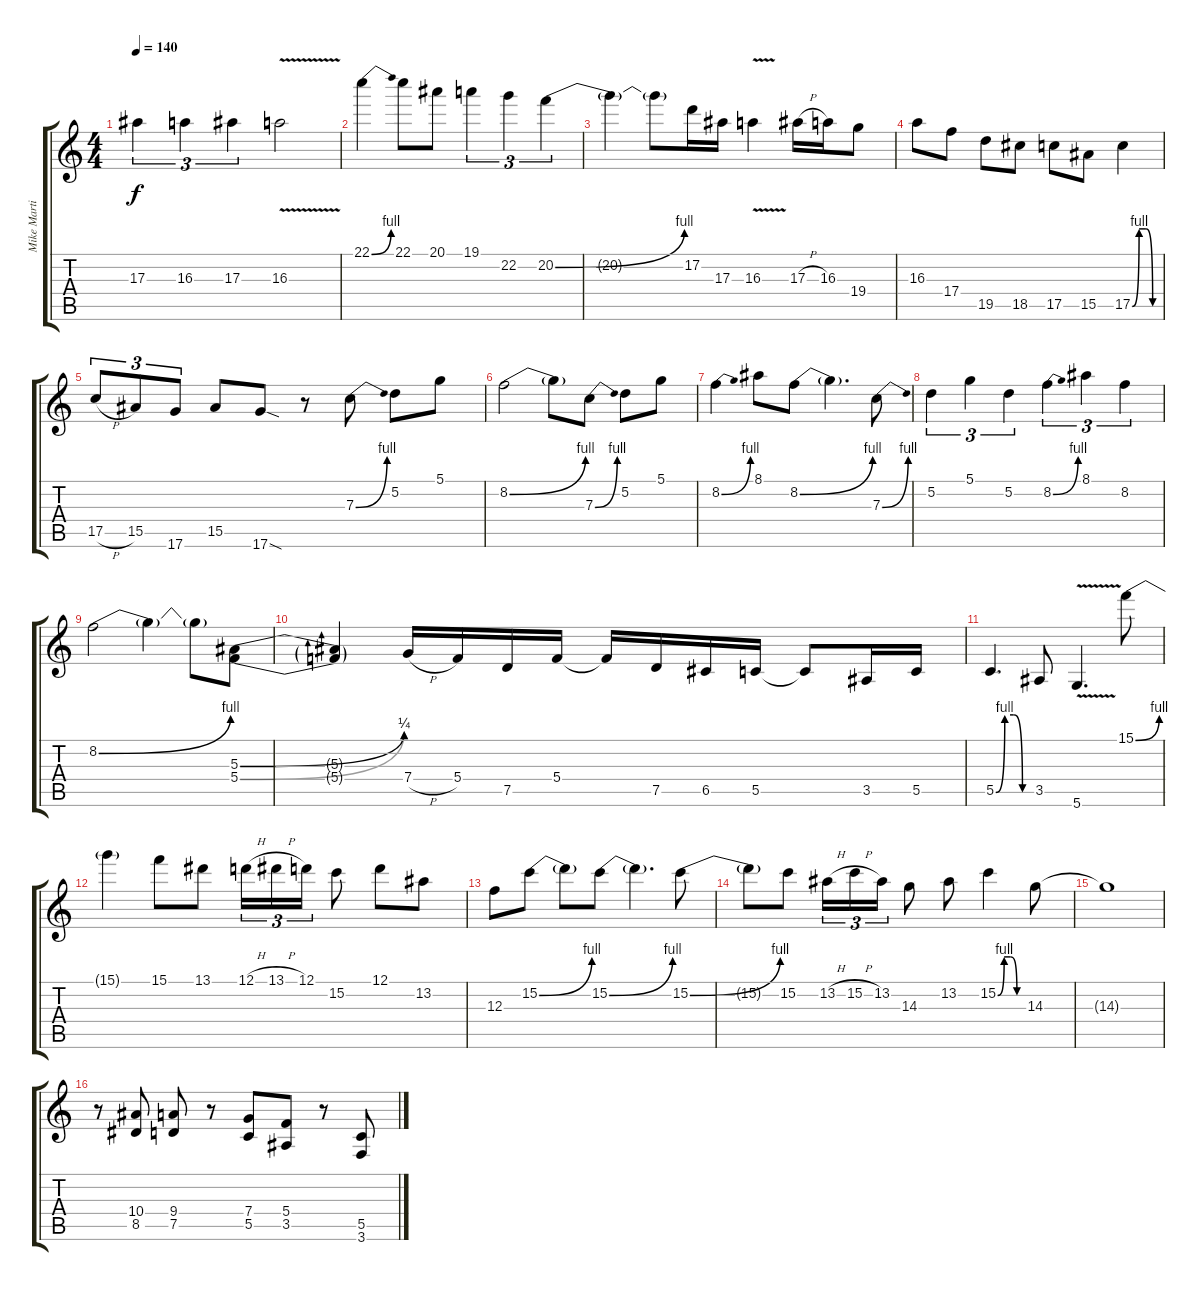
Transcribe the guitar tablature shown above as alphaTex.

\track ("Mike Martin" "Mike Marti") {instrument distortionguitar}
\staff {score tabs}
\tuning (D4 A3 F3 C3 G2 D2) {hide}
\ts (4 4)
\tempo 140
\clef g2
\ks c
17.3.4{tu (3 2) dy f} 16.3.4{tu (3 2)} 17.3.4{tu (3 2)} 16.3{v}.2 |
22.1{be (bend 0 0 60 4)}.4 22.1.8 20.1.8 19.1.4{tu (3 2)} 22.2.4{tu (3 2)} 20.2{be (bend 0 0 60 4)}.4{tu (3 2)} |
20.2{t}.4 20.2{t}.8 17.2.16 17.3.16 16.3{v}.4 17.3{h}.16 16.3.16 19.4.8 |
16.3.8 17.4.8 19.5.8 18.5.8 17.5.8 15.5.8 17.5{be (custom 0 0 15 4 30 4 45 0 60 0)}.4 |
17.5{h}.8{tu (3 2)} 15.5.8{tu (3 2)} 17.6.8{tu (3 2)} 15.5.8 17.6{sod}.8 r.8 7.3{be (bend 0 0 60 4)}.8 5.2.8 5.1.8 |
8.2{be (bend 0 0 60 4)}.2 8.2{t}.8 7.3{be (bend 0 0 60 4)}.8 5.2.8 5.1.8 |
8.2{be (bend 0 0 60 4)}.4 8.1.8 8.2{be (bend 0 0 60 4)}.8 8.2{t}.4{d} 7.3{be (bend 0 0 60 4)}.8 |
5.2.4{tu (3 2)} 5.1.4{tu (3 2)} 5.2.4{tu (3 2)} 8.2{be (bend 0 0 60 4)}.4{tu (3 2)} 8.1.4{tu (3 2)} 8.2.4{tu (3 2)} |
8.2{be (bend 0 0 60 4)}.2 8.2{t}.4 8.2{t}.8 (5.3{be (bend 0 0 60 1)} 5.4{be (bend 0 0 60 1)}).8 |
(5.3{t} 5.4{t}).4 7.4{h}.16 5.4.16 7.5.16 5.4.16 5.4{t}.16 7.5.16 6.5.16 5.5.16 5.5{t}.8 3.5.16 5.5.16 |
5.5{be (custom 0 0 15 4 30 4 45 0 60 0)}.4{d} 3.5.8 5.6{v}.4{d} 15.1{be (bend 0 0 60 4)}.8 |
15.1{t}.4 15.1.8 13.1.8 12.1{h}.16{tu (3 2)} 13.1{h}.16{tu (3 2)} 12.1.16{tu (3 2)} 15.2.8 12.1.8 13.2.8 |
12.3.8 15.2{be (bend 0 0 60 4)}.8 15.2{t}.8 15.2{be (bend 0 0 60 4)}.8 15.2{t}.4{d} 15.2{be (bend 0 0 60 4)}.8 |
15.2{t}.8 15.2.8 13.2{h}.16{tu (3 2)} 15.2{h}.16{tu (3 2)} 13.2.16{tu (3 2)} 14.3.8 13.2.8 15.2{be (custom 0 0 15 4 30 4 45 0 60 0)}.4 14.3.8 |
14.3{t}.1 |
r.8 (10.4 8.5).8 (9.4 7.5).8 r.8 (7.4 5.5).8 (5.4 3.5).8 r.8 (5.5 3.6).8
